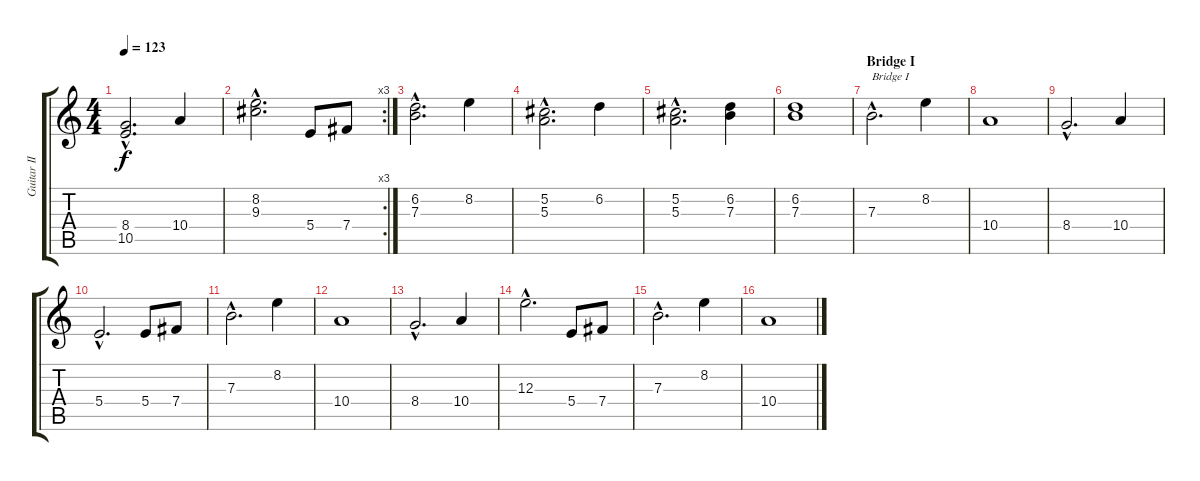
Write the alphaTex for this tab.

\track ("Guitar II [Mike Gallagher]" "Guitar II ") {instrument distortionguitar}
\staff {score tabs}
\tuning (Db4 Ab3 E3 B2 Gb2 B1) {hide}
\ts (4 4)
\tempo 123
\clef g2
\ks c
(8.4{hac} 10.5{hac}).2{d dy f} 10.4.4 |
\rc 3
(8.2{hac} 9.3{hac}).2{d} 5.4.8 7.4.8 |
(6.2{hac} 7.3{hac}).2{d instrument electricguitarjazz} 8.2.4 |
(5.2{hac} 5.3{hac}).2{d} 6.2.4 |
(5.2{hac} 5.3{hac}).2{d} (6.2 7.3).4 |
(6.2 7.3).1 |
\section ("" "Bridge I")
7.3{hac}.2{d txt "Bridge I" instrument electricguitarjazz} 8.2.4 |
10.4.1 |
8.4{hac}.2{d} 10.4.4 |
5.4{hac}.2{d} 5.4.8 7.4.8 |
7.3{hac}.2{d instrument electricguitarjazz} 8.2.4 |
10.4.1 |
8.4{hac}.2{d} 10.4.4 |
12.3{hac}.2{d} 5.4.8 7.4.8 |
7.3{hac}.2{d instrument electricguitarjazz} 8.2.4 |
10.4.1
